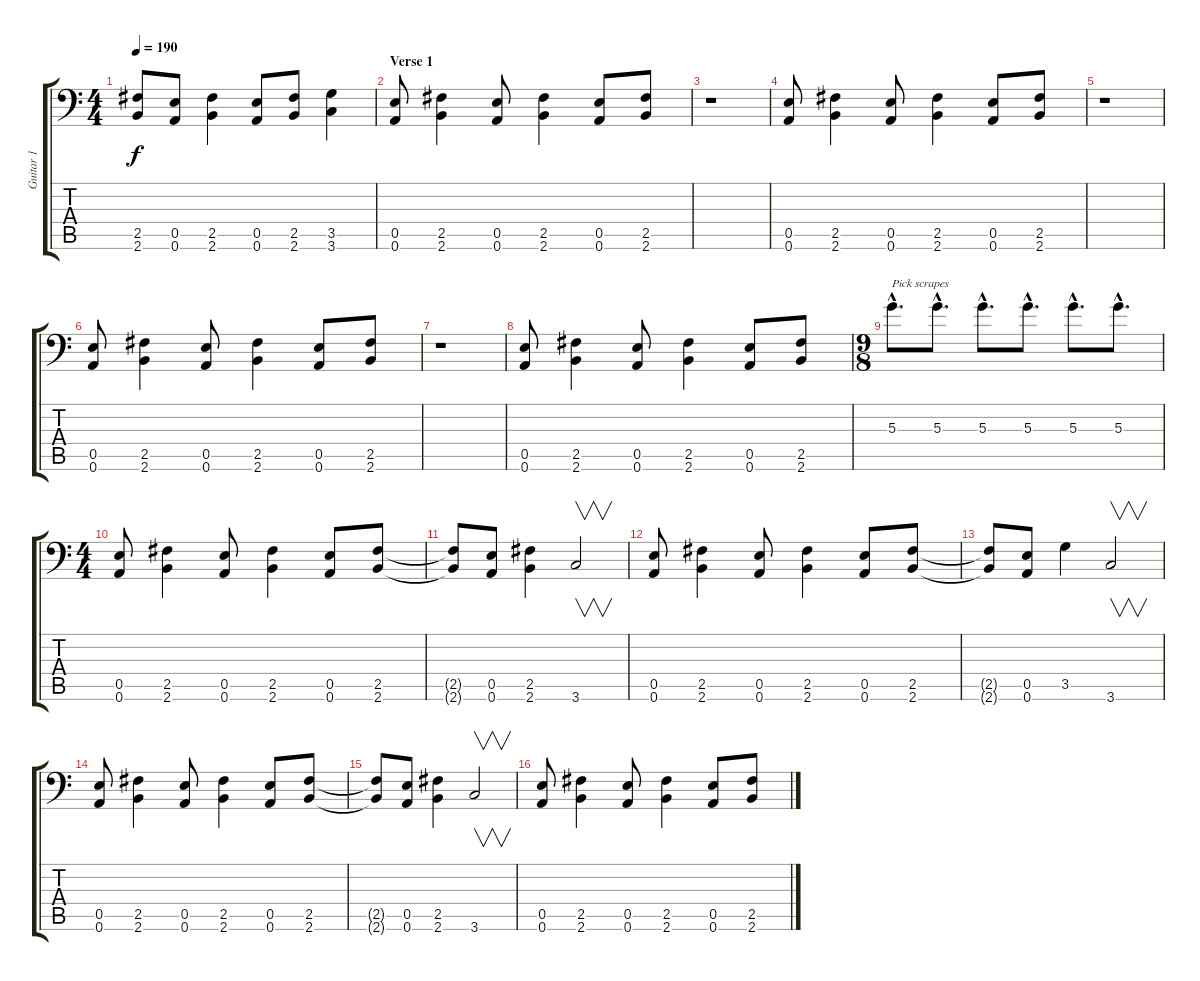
\track ("Guitar 1" "Guitar 1") {instrument distortionguitar}
\staff {score tabs}
\tuning (B3 Gb3 D3 A2 E2 A1) {hide}
\ts (4 4)
\tempo 190
\clef f4
\ks c
(2.5{t} 2.6{t}).8{dy f} (0.5 0.6).8 (2.5 2.6).4 (0.5 0.6).8 (2.5 2.6).8 (3.5 3.6).4 |
\section ("" "Verse 1")
(0.5 0.6).8 (2.5 2.6).4 (0.5 0.6).8 (2.5 2.6).4 (0.5 0.6).8 (2.5 2.6).8 |
r.1 |
(0.5 0.6).8 (2.5 2.6).4 (0.5 0.6).8 (2.5 2.6).4 (0.5 0.6).8 (2.5 2.6).8 |
r.1 |
(0.5 0.6).8 (2.5 2.6).4 (0.5 0.6).8 (2.5 2.6).4 (0.5 0.6).8 (2.5 2.6).8 |
r.1 |
(0.5 0.6).8 (2.5 2.6).4 (0.5 0.6).8 (2.5 2.6).4 (0.5 0.6).8 (2.5 2.6).8 |
\ts (9 8)
5.3{hac}.8{d txt "Pick scrapes" instrument guitarfretnoise} 5.3{hac}.8{d} 5.3{hac}.8{d} 5.3{hac}.8{d} 5.3{hac}.8{d} 5.3{hac}.8{d} |
\ts (4 4)
(0.5 0.6).8{instrument distortionguitar} (2.5 2.6).4 (0.5 0.6).8 (2.5 2.6).4 (0.5 0.6).8 (2.5 2.6).8 |
(2.5{t} 2.6{t}).8 (0.5 0.6).8 (2.5 2.6).4 3.6.2{v} |
(0.5 0.6).8 (2.5 2.6).4 (0.5 0.6).8 (2.5 2.6).4 (0.5 0.6).8 (2.5 2.6).8 |
(2.5{t} 2.6{t}).8 (0.5 0.6).8 3.5.4 3.6.2{v} |
(0.5 0.6).8 (2.5 2.6).4 (0.5 0.6).8 (2.5 2.6).4 (0.5 0.6).8 (2.5 2.6).8 |
(2.5{t} 2.6{t}).8 (0.5 0.6).8 (2.5 2.6).4 3.6.2{v} |
(0.5 0.6).8 (2.5 2.6).4 (0.5 0.6).8 (2.5 2.6).4 (0.5 0.6).8 (2.5 2.6).8
